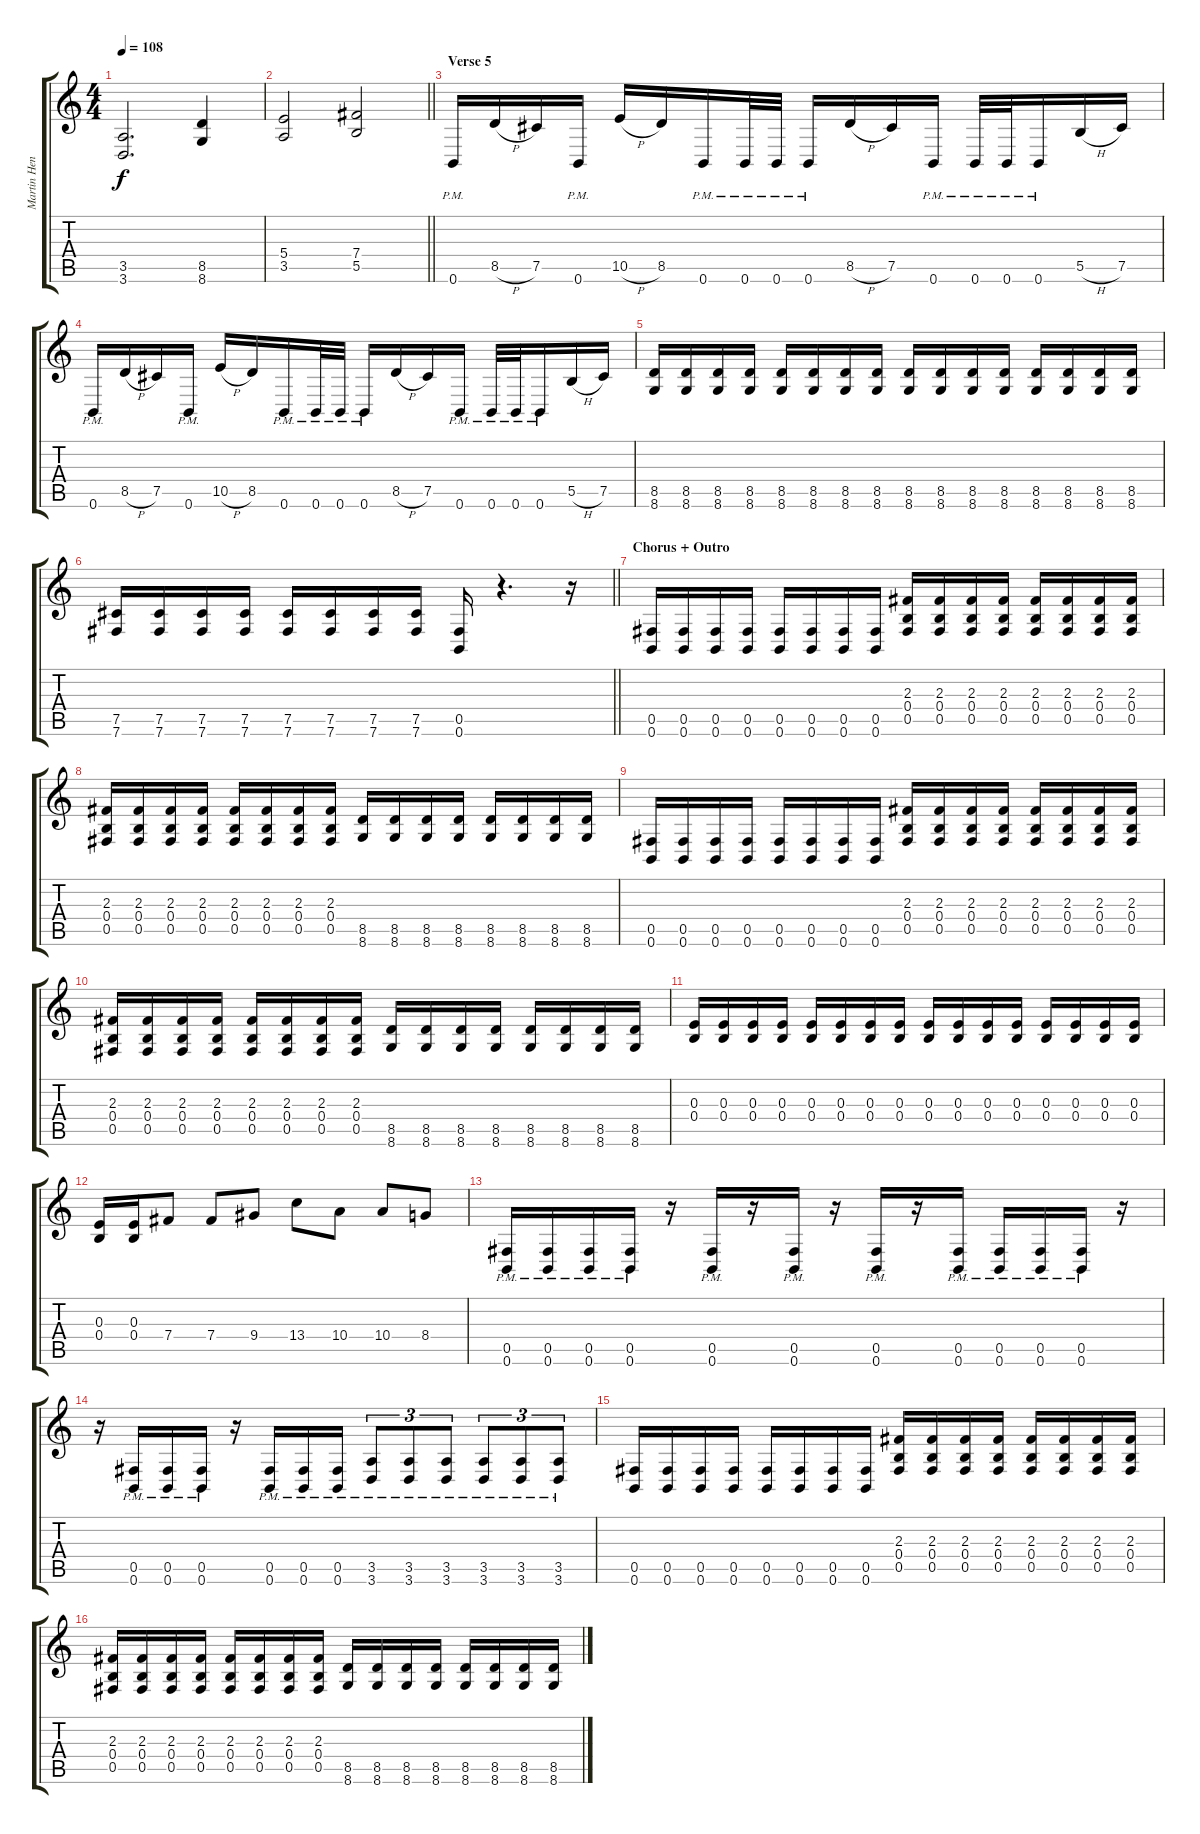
\track ("Martin Henriksson" "Martin Hen") {instrument distortionguitar}
\staff {score tabs}
\tuning (Db4 Ab3 E3 B2 Gb2 B1) {hide}
\ts (4 4)
\tempo 108
\clef g2
\ks c
(3.5 3.6).2{d dy f} (8.5 8.6).4 |
\barLineRight lightlight
(5.4 3.5).2 (7.4 5.5).2 |
\section ("" "Verse 5")
0.6{pm}.16 8.5{h}.16 7.5.16 0.6{pm}.16 10.5{h}.16 8.5.16 0.6{pm}.16 0.6{pm}.32 0.6{pm}.32 0.6{pm}.16 8.5{h}.16 7.5.16 0.6{pm}.16 0.6{pm}.32 0.6{pm}.32 0.6{pm}.16 5.5{h}.16 7.5.16 |
0.6{pm}.16 8.5{h}.16 7.5.16 0.6{pm}.16 10.5{h}.16 8.5.16 0.6{pm}.16 0.6{pm}.32 0.6{pm}.32 0.6{pm}.16 8.5{h}.16 7.5.16 0.6{pm}.16 0.6{pm}.32 0.6{pm}.32 0.6{pm}.16 5.5{h}.16 7.5.16 |
(8.5 8.6).16 (8.5 8.6).16 (8.5 8.6).16 (8.5 8.6).16 (8.5 8.6).16 (8.5 8.6).16 (8.5 8.6).16 (8.5 8.6).16 (8.5 8.6).16 (8.5 8.6).16 (8.5 8.6).16 (8.5 8.6).16 (8.5 8.6).16 (8.5 8.6).16 (8.5 8.6).16 (8.5 8.6).16 |
\barLineRight lightlight
(7.5 7.6).16 (7.5 7.6).16 (7.5 7.6).16 (7.5 7.6).16 (7.5 7.6).16 (7.5 7.6).16 (7.5 7.6).16 (7.5 7.6).16 (0.5 0.6).16 r.4{d} r.16 |
\section ("" "Chorus + Outro")
(0.5 0.6).16 (0.5 0.6).16 (0.5 0.6).16 (0.5 0.6).16 (0.5 0.6).16 (0.5 0.6).16 (0.5 0.6).16 (0.5 0.6).16 (2.3 0.4 0.5).16 (2.3 0.4 0.5).16 (2.3 0.4 0.5).16 (2.3 0.4 0.5).16 (2.3 0.4 0.5).16 (2.3 0.4 0.5).16 (2.3 0.4 0.5).16 (2.3 0.4 0.5).16 |
(2.3 0.4 0.5).16 (2.3 0.4 0.5).16 (2.3 0.4 0.5).16 (2.3 0.4 0.5).16 (2.3 0.4 0.5).16 (2.3 0.4 0.5).16 (2.3 0.4 0.5).16 (2.3 0.4 0.5).16 (8.5 8.6).16 (8.5 8.6).16 (8.5 8.6).16 (8.5 8.6).16 (8.5 8.6).16 (8.5 8.6).16 (8.5 8.6).16 (8.5 8.6).16 |
(0.5 0.6).16 (0.5 0.6).16 (0.5 0.6).16 (0.5 0.6).16 (0.5 0.6).16 (0.5 0.6).16 (0.5 0.6).16 (0.5 0.6).16 (2.3 0.4 0.5).16 (2.3 0.4 0.5).16 (2.3 0.4 0.5).16 (2.3 0.4 0.5).16 (2.3 0.4 0.5).16 (2.3 0.4 0.5).16 (2.3 0.4 0.5).16 (2.3 0.4 0.5).16 |
(2.3 0.4 0.5).16 (2.3 0.4 0.5).16 (2.3 0.4 0.5).16 (2.3 0.4 0.5).16 (2.3 0.4 0.5).16 (2.3 0.4 0.5).16 (2.3 0.4 0.5).16 (2.3 0.4 0.5).16 (8.5 8.6).16 (8.5 8.6).16 (8.5 8.6).16 (8.5 8.6).16 (8.5 8.6).16 (8.5 8.6).16 (8.5 8.6).16 (8.5 8.6).16 |
(0.3 0.4).16 (0.3 0.4).16 (0.3 0.4).16 (0.3 0.4).16 (0.3 0.4).16 (0.3 0.4).16 (0.3 0.4).16 (0.3 0.4).16 (0.3 0.4).16 (0.3 0.4).16 (0.3 0.4).16 (0.3 0.4).16 (0.3 0.4).16 (0.3 0.4).16 (0.3 0.4).16 (0.3 0.4).16 |
(0.3 0.4).16 (0.3 0.4).16 7.4.8 7.4.8 9.4.8 13.4.8 10.4.8 10.4.8 8.4.8 |
(0.5{pm} 0.6{pm}).16 (0.5{pm} 0.6{pm}).16 (0.5{pm} 0.6{pm}).16 (0.5{pm} 0.6{pm}).16 r.16 (0.5{pm} 0.6{pm}).16 r.16 (0.5{pm} 0.6{pm}).16 r.16 (0.5{pm} 0.6{pm}).16 r.16 (0.5{pm} 0.6{pm}).16 (0.5{pm} 0.6{pm}).16 (0.5{pm} 0.6{pm}).16 (0.5{pm} 0.6{pm}).16 r.16 |
r.16 (0.5{pm} 0.6{pm}).16 (0.5{pm} 0.6{pm}).16 (0.5{pm} 0.6{pm}).16 r.16 (0.5{pm} 0.6{pm}).16 (0.5{pm} 0.6{pm}).16 (0.5{pm} 0.6{pm}).16 (3.5{pm} 3.6{pm}).8{tu (3 2)} (3.5{pm} 3.6{pm}).8{tu (3 2)} (3.5{pm} 3.6{pm}).8{tu (3 2)} (3.5{pm} 3.6{pm}).8{tu (3 2)} (3.5{pm} 3.6{pm}).8{tu (3 2)} (3.5{pm} 3.6{pm}).8{tu (3 2)} |
(0.5 0.6).16 (0.5 0.6).16 (0.5 0.6).16 (0.5 0.6).16 (0.5 0.6).16 (0.5 0.6).16 (0.5 0.6).16 (0.5 0.6).16 (2.3 0.4 0.5).16 (2.3 0.4 0.5).16 (2.3 0.4 0.5).16 (2.3 0.4 0.5).16 (2.3 0.4 0.5).16 (2.3 0.4 0.5).16 (2.3 0.4 0.5).16 (2.3 0.4 0.5).16 |
(2.3 0.4 0.5).16 (2.3 0.4 0.5).16 (2.3 0.4 0.5).16 (2.3 0.4 0.5).16 (2.3 0.4 0.5).16 (2.3 0.4 0.5).16 (2.3 0.4 0.5).16 (2.3 0.4 0.5).16 (8.5 8.6).16 (8.5 8.6).16 (8.5 8.6).16 (8.5 8.6).16 (8.5 8.6).16 (8.5 8.6).16 (8.5 8.6).16 (8.5 8.6).16
